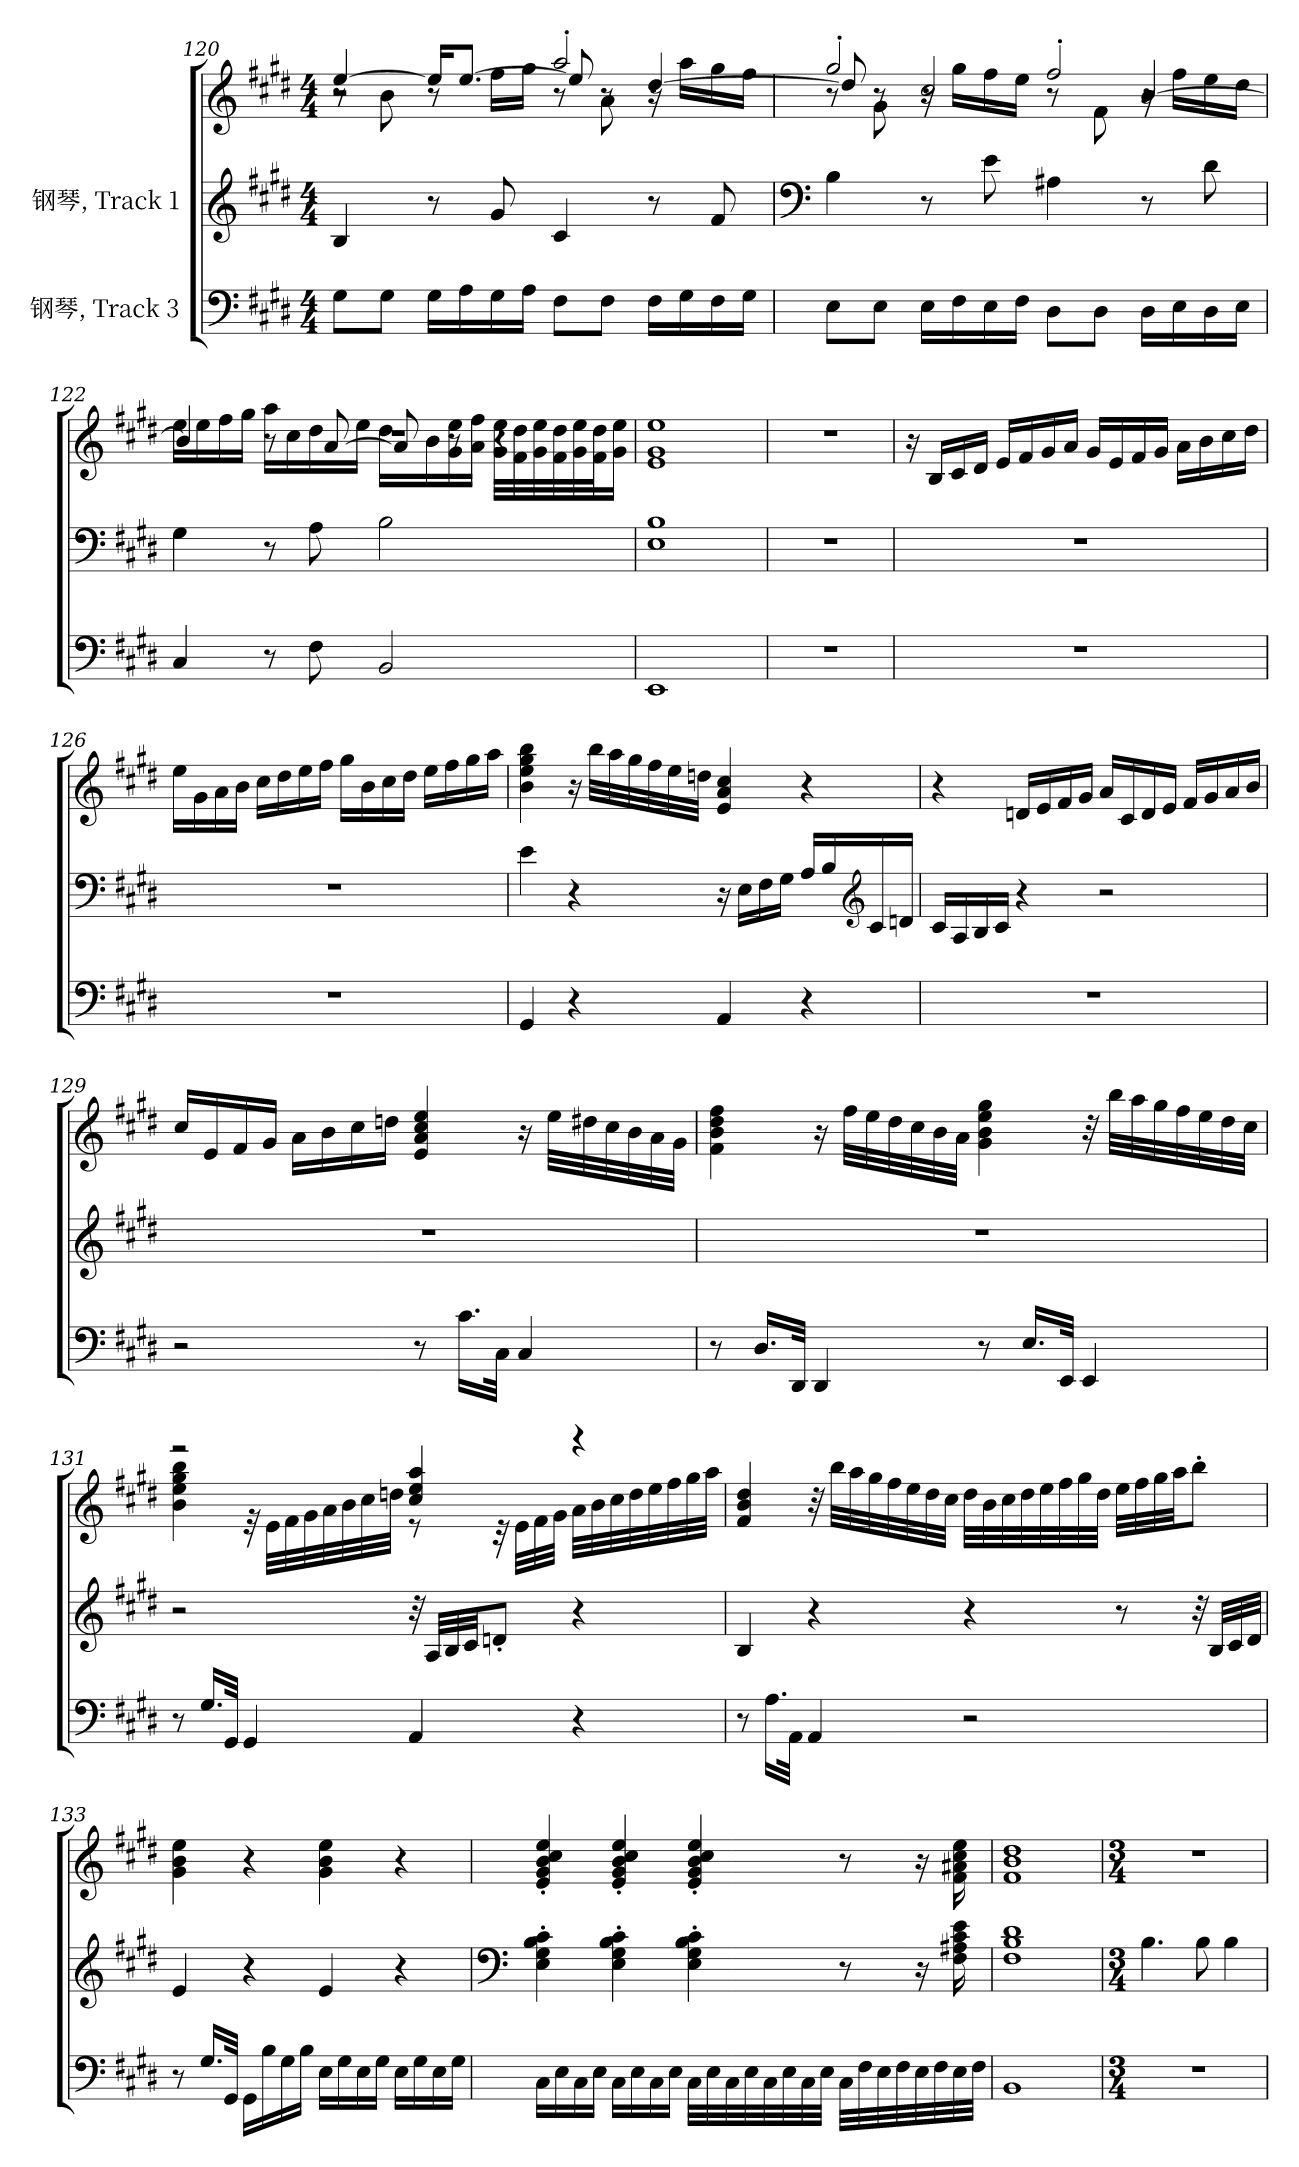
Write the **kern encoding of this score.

**kern	**kern	**kern
*part2	*part1	*part1
*staff3	*staff2	*staff1
*I"钢琴, Track 3	*I"钢琴, Track 1	*
!!LO:LB:g=z
*clefF4	*clefG2	*clefG2
*k[f#c#g#d#]	*k[f#c#g#d#]	*k[f#c#g#d#]
*M4/4	*M4/4	*M4/4
=120	=120	=120
*	*	*^
*	*	*	*^
8G#\L	4B/	2r	8r	[4ee/
8G#\J	.	.	8b\	.
16G#\LL	8r	.	8r	16ee/KL]
16A\	.	.	.	[8.ee/J
16G#\	8g#/	.	16ff#\LL	.
16A\JJ	.	.	16gg#\JJ	.
8F#\L	4c#/	2aa'/	8r	8ee/]
8F#\J	.	.	8a\	8r
16F#\LL	8r	.	16r	[4dd#/
16G#\	.	.	16aa\LL	.
16F#\	8f#/	.	16gg#\	.
16G#\JJ	.	.	16ff#\JJ	.
=121	=121	=121	=121	=121
*	*clefF4	*	*	*
8E\L	4B\	2gg#'/	8r	8dd#/]
8E\J	.	.	8g#\	8r
16E\LL	8r	.	16r	2cc#/
16F#\	.	.	16gg#\LL	.
16E\	8e\	.	16ff#\	.
16F#\JJ	.	.	16ee\JJ	.
8D#\L	4A#X\	2ff#'/	8r	.
8D#\J	.	.	8f#\	.
16D#\LL	8r	.	16r	[4b/
16E\	.	.	16ff#\LL	.
16D#\	8d#\	.	16ee\	.
16E\JJ	.	.	16dd#\JJ	.
!!LO:LB:g=z	!!	!!
=122	=122	=122	=122	=122
4C#/	4G#\	1r	16ee\LL	4b/]
.	.	.	16ee\	.
.	.	.	16ff#\	.
.	.	.	16gg#\JJ	.
8r	8r	.	16aa\LL	8r
.	.	.	16cc#\	.
8F#\	8A\	.	16dd#\	[8a/
.	.	.	16ee\JJ	.
2BB/	2B\	.	16dd#\LL	8a/]
.	.	.	16b\	.
.	.	.	16g#\ 16ee\	8r
.	.	.	16a\ 16ff#\JJ	.
.	.	.	32g#\ 32ee\LLL	4r
.	.	.	32f#\ 32dd#\	.
.	.	.	32g#\ 32ee\	.
.	.	.	32f#\ 32dd#\	.
.	.	.	32g#\ 32ee\	.
.	.	.	32f#\ 32dd#\J	.
.	.	.	16g#\ 16ee\JJ	.
*	*	*v	*v	*v
=123	=123	=123
*	*	*MM70
1EE	1E 1B	1e 1g# 1ee
=124	=124	=124
1r	1r	1r
!!LO:PB:g=z
=125	=125	=125
1r	1r	16r
.	.	16B/LL
.	.	16c#/
.	.	16d#/JJ
.	.	16e/LL
.	.	16f#/
.	.	16g#/
.	.	16a/JJ
.	.	16g#/LL
.	.	16e/
.	.	16f#/
.	.	16g#/JJ
.	.	16a\LL
.	.	16b\
.	.	16cc#\
.	.	16dd#\JJ
=126	=126	=126
1r	1r	16ee\LL
.	.	16g#\
.	.	16a\
.	.	16b\JJ
.	.	16cc#\LL
.	.	16dd#\
.	.	16ee\
.	.	16ff#\JJ
.	.	16gg#\LL
.	.	16b\
.	.	16cc#\
.	.	16dd#\JJ
.	.	16ee\LL
.	.	16ff#\
.	.	16gg#\
.	.	16aa\JJ
!!LO:LB:g=z
=127	=127	=127
4GG#/	4e\	4b\ 4ee\ 4gg#\ 4bb\
4r	4r	16r
.	.	32bb\LLL
.	.	32aa\
.	.	32gg#\
.	.	32ff#\
.	.	32ee\
.	.	32ddn\JJJ
4AA/	16r	4e/ 4a/ 4cc#/
.	16E\LL	.
.	16F#\	.
.	16G#\JJ	.
4r	16A/LL	4r
.	16B/	.
*	*clefG2	*
.	16c#/	.
.	16dn/JJ	.
=128	=128	=128
1r	16c#/LL	4r
.	16A/	.
.	16B/	.
.	16c#/JJ	.
.	4r	16dn/LL
.	.	16e/
.	.	16f#/
.	.	16g#/JJ
.	2r	16a/LL
.	.	16c#/
.	.	16d/
.	.	16e/JJ
.	.	16f#/LL
.	.	16g#/
.	.	16a/
.	.	16b/JJ
!!LO:LB:g=z
=129	=129	=129
2r	1r	16cc#/LL
.	.	16e/
.	.	16f#/
.	.	16g#/JJ
.	.	16a\LL
.	.	16b\
.	.	16cc#\
.	.	16ddn\JJ
8r	.	4e/ 4a/ 4cc#/ 4ee/
16.c#\LL	.	.
32C#\JJk	.	.
4C#/	.	16r
.	.	32ee\LLL
.	.	32dd#X\
.	.	32cc#\
.	.	32b\
.	.	32a\
.	.	32g#\JJJ
=130	=130	=130
8r	1r	4f#\ 4b\ 4dd#\ 4ff#\
16.D#/LL	.	.
32DD#/JJk	.	.
4DD#/	.	16r
.	.	32ff#\LLL
.	.	32ee\
.	.	32dd#\
.	.	32cc#\
.	.	32b\
.	.	32a\JJJ
8r	.	4g#\ 4b\ 4ee\ 4gg#\
16.E/LL	.	.
32EE/JJk	.	.
4EE/	.	32r
.	.	32bb\LLL
.	.	32aa\
.	.	32gg#\
.	.	32ff#\
.	.	32ee\
.	.	32dd#\
.	.	32cc#\JJJ
!!LO:LB:g=z
=131	=131	=131
*	*	*^
8r	2r	2r	4b\ 4ee\ 4gg#\ 4bb\
16.G#/LL	.	.	.
32GG#/JJk	.	.	.
4GG#/	.	.	32r
.	.	.	32e\LLL
.	.	.	32f#\
.	.	.	32g#\
.	.	.	32a\
.	.	.	32b\
.	.	.	32cc#\
.	.	.	32ddn\JJJ
4AA/	32r	4cc#/ 4ee/ 4aa/	8r
.	32A/LLL	.	.
.	32B/	.	.
.	32c#/JJ	.	.
.	8dn'/J	.	32r
.	.	.	32e\LLL
.	.	.	32f#\
.	.	.	32g#\JJJ
4r	4r	4r	32a\LLL
.	.	.	32b\
.	.	.	32cc#\
.	.	.	32dd\
.	.	.	32ee\
.	.	.	32ff#\
.	.	.	32gg#\
.	.	.	32aa\JJJ
*	*	*v	*v
!!LO:PB:g=z
=132	=132	=132
8r	4B/	4f#/ 4b/ 4dd#/
16.A\LL	.	.
32AA\JJk	.	.
4AA/	4r	32r
.	.	32bb\LLL
.	.	32aa\
.	.	32gg#\
.	.	32ff#\
.	.	32ee\
.	.	32dd#\
.	.	32cc#\JJJ
2r	4r	32dd#\LLL
.	.	32b\
.	.	32cc#\
.	.	32dd#\
.	.	32ee\
.	.	32ff#\
.	.	32gg#\
.	.	32dd#\JJJ
.	8r	32ee\LLL
.	.	32ff#\
.	.	32gg#\
.	.	32aa\JJ
.	32r	8bb'\J
.	32B/LLL	.
.	32c#/	.
.	32d#/JJJ	.
=133	=133	=133
8r	4e/	4g#\ 4b\ 4ee\
16.G#/LL	.	.
32GG#/JJk	.	.
16GG#\LL	4r	4r
16B\	.	.
16G#\	.	.
16B\JJ	.	.
16E\LL	4e/	4g#\ 4b\ 4ee\
16G#\	.	.
16E\	.	.
16G#\JJ	.	.
16E\LL	4r	4r
16G#\	.	.
16E\	.	.
16G#\JJ	.	.
!!LO:LB:g=z
=134	=134	=134
*	*clefF4	*
16C#\LL	4E\' 4G#\' 4B\' 4c#\'	4e/' 4g#/' 4b/' 4cc#/' 4ee/'
16E\	.	.
16C#\	.	.
16E\JJ	.	.
16C#\LL	4E\' 4G#\' 4B\' 4c#\'	4e/' 4g#/' 4b/' 4cc#/' 4ee/'
16E\	.	.
16C#\	.	.
16E\JJ	.	.
32C#\LLL	4E\' 4G#\' 4B\' 4c#\'	4e/' 4g#/' 4b/' 4cc#/' 4ee/'
32E\	.	.
32C#\	.	.
32E\	.	.
32C#\	.	.
32E\	.	.
32C#\	.	.
32E\JJJ	.	.
32C#\LLL	8r	8r
32F#\	.	.
32E\	.	.
32F#\	.	.
32E\	16r	16r
32F#\	.	.
32E\	16F#\ 16A#X\ 16c#\ 16e\	16f#\ 16a#X\ 16cc#\ 16ee\
32F#\JJJ	.	.
=135	=135	=135
1BB	1F# 1B 1d#	1f# 1b 1dd#
=136	=136	=136
*M3/4	*M3/4	*M3/4
*	*	*MM85
2.r	4.B\	2.r
.	8B\	.
.	4B\	.
=	=	=
*-	*-	*-
